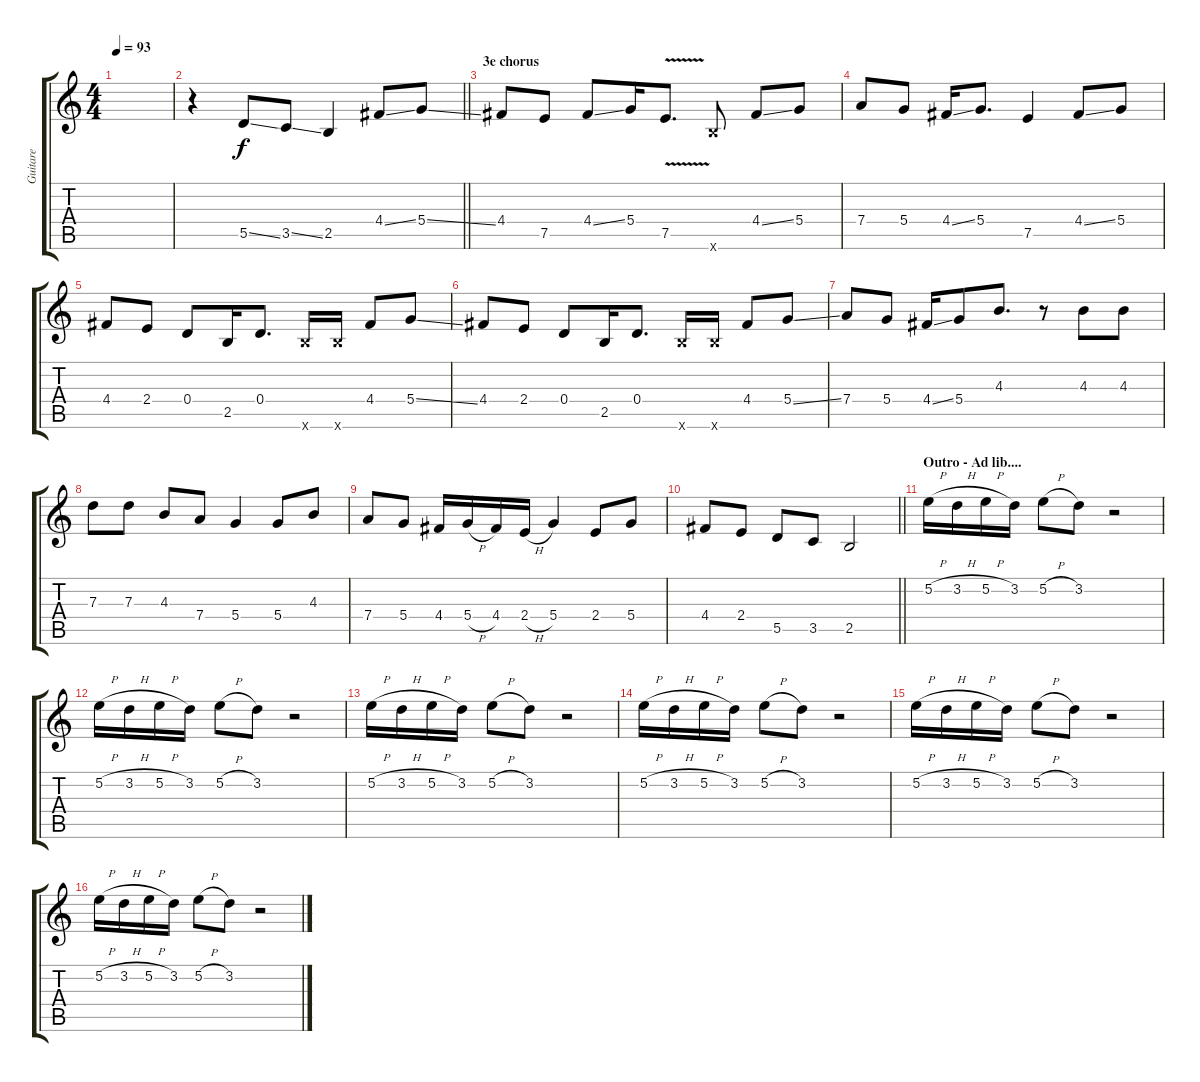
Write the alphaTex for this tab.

\track ("Guitare" "Guitare") {instrument overdrivenguitar}
\staff {score tabs}
\tuning (E4 B3 G3 D3 A2 E2) {hide}
\ts (4 4)
\tempo 93
\clef g2
\ks c
|
\barLineRight lightlight
r.4{volume 13 instrument overdrivenguitar} 5.5{ss}.8 3.5{ss}.8 2.5.4 4.4{ss}.8 5.4{ss}.8 |
\section ("" "3e chorus")
4.4.8 7.5.8 4.4{ss}.8 5.4.16 7.5{v}.8{d} 7.6{x}.8 4.4{ss}.8 5.4.8 |
7.4.8 5.4.8 4.4{ss}.16 5.4.8{d} 7.5.4 4.4{ss}.8 5.4.8 |
4.4.8 2.4.8 0.4.8 2.5.16 0.4.8{d} 7.6{x}.16 7.6{x}.16 4.4.8 5.4{ss}.8 |
4.4.8 2.4.8 0.4.8 2.5.16 0.4.8{d} 7.6{x}.16 7.6{x}.16 4.4.8 5.4{ss}.8 |
7.4.8 5.4.8 4.4{ss}.16 5.4.8 4.3.8{d} r.8 4.3.8 4.3.8 |
7.3.8 7.3.8 4.3.8 7.4.8 5.4.4 5.4.8 4.3.8 |
7.4.8 5.4.8 4.4.16 5.4{h}.16 4.4.16 2.4{h}.16 5.4.4 2.4.8 5.4.8 |
\barLineRight lightlight
4.4.8 2.4.8 5.5.8 3.5.8 2.5.2 |
\section ("" "Outro - Ad lib....")
5.2{h}.16 3.2{h}.16 5.2{h}.16 3.2.16 5.2{h}.8 3.2.8 r.2 |
5.2{h}.16 3.2{h}.16 5.2{h}.16 3.2.16 5.2{h}.8 3.2.8 r.2 |
5.2{h}.16 3.2{h}.16 5.2{h}.16 3.2.16 5.2{h}.8 3.2.8 r.2 |
5.2{h}.16 3.2{h}.16 5.2{h}.16 3.2.16 5.2{h}.8 3.2.8 r.2 |
5.2{h}.16 3.2{h}.16 5.2{h}.16 3.2.16 5.2{h}.8 3.2.8 r.2 |
5.2{h}.16 3.2{h}.16 5.2{h}.16 3.2.16 5.2{h}.8 3.2.8 r.2
